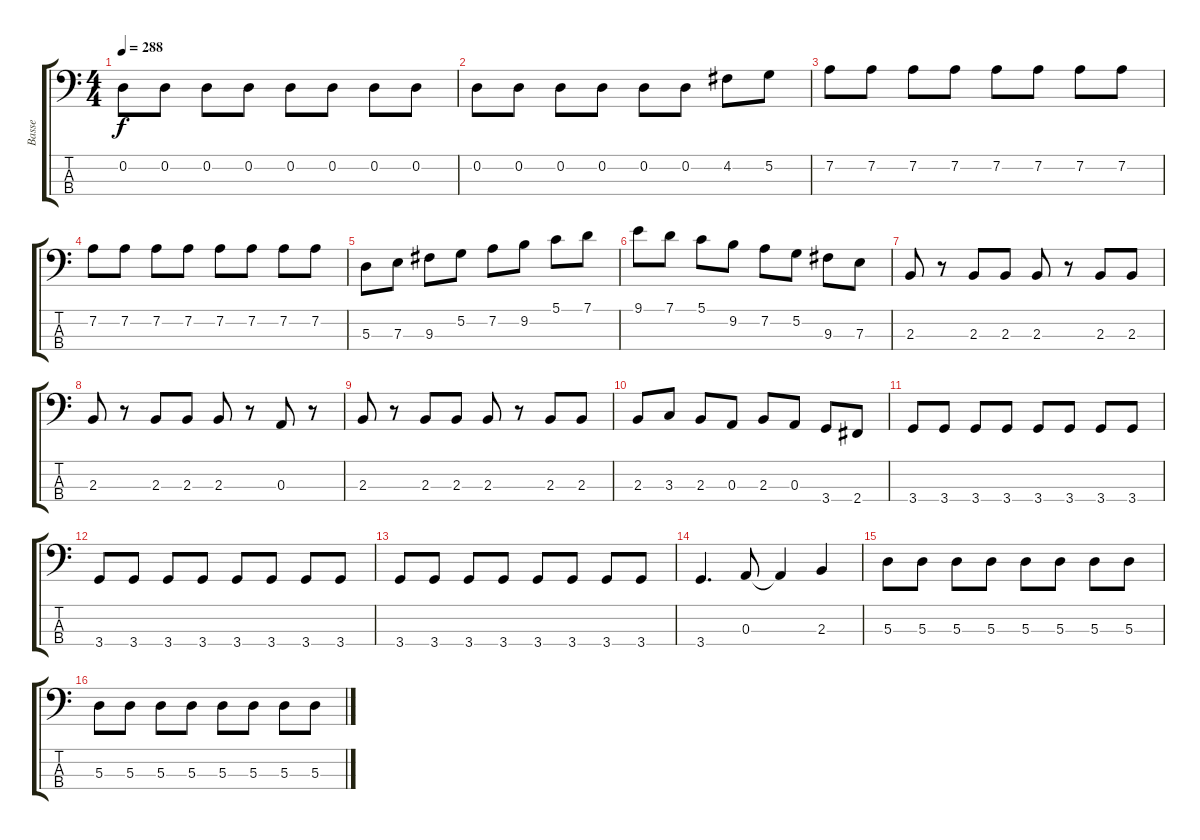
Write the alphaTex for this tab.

\track ("Basse" "Basse") {instrument electricbassfinger}
\staff {score tabs}
\tuning (G2 D2 A1 E1) {hide}
\ts (4 4)
\tempo 288
\clef f4
\ks c
0.2.8{dy f} 0.2.8 0.2.8 0.2.8 0.2.8 0.2.8 0.2.8 0.2.8 |
0.2.8 0.2.8 0.2.8 0.2.8 0.2.8 0.2.8 4.2.8 5.2.8 |
7.2.8 7.2.8 7.2.8 7.2.8 7.2.8 7.2.8 7.2.8 7.2.8 |
7.2.8 7.2.8 7.2.8 7.2.8 7.2.8 7.2.8 7.2.8 7.2.8 |
5.3.8 7.3.8 9.3.8 5.2.8 7.2.8 9.2.8 5.1.8 7.1.8 |
9.1.8 7.1.8 5.1.8 9.2.8 7.2.8 5.2.8 9.3.8 7.3.8 |
2.3.8 r.8 2.3.8 2.3.8 2.3.8 r.8 2.3.8 2.3.8 |
2.3.8 r.8 2.3.8 2.3.8 2.3.8 r.8 0.3.8 r.8 |
2.3.8 r.8 2.3.8 2.3.8 2.3.8 r.8 2.3.8 2.3.8 |
2.3.8 3.3.8 2.3.8 0.3.8 2.3.8 0.3.8 3.4.8 2.4.8 |
3.4.8 3.4.8 3.4.8 3.4.8 3.4.8 3.4.8 3.4.8 3.4.8 |
3.4.8 3.4.8 3.4.8 3.4.8 3.4.8 3.4.8 3.4.8 3.4.8 |
3.4.8 3.4.8 3.4.8 3.4.8 3.4.8 3.4.8 3.4.8 3.4.8 |
3.4.4{d} 0.3.8 0.3{t}.4 2.3.4 |
5.3.8 5.3.8 5.3.8 5.3.8 5.3.8 5.3.8 5.3.8 5.3.8 |
5.3.8 5.3.8 5.3.8 5.3.8 5.3.8 5.3.8 5.3.8 5.3.8
